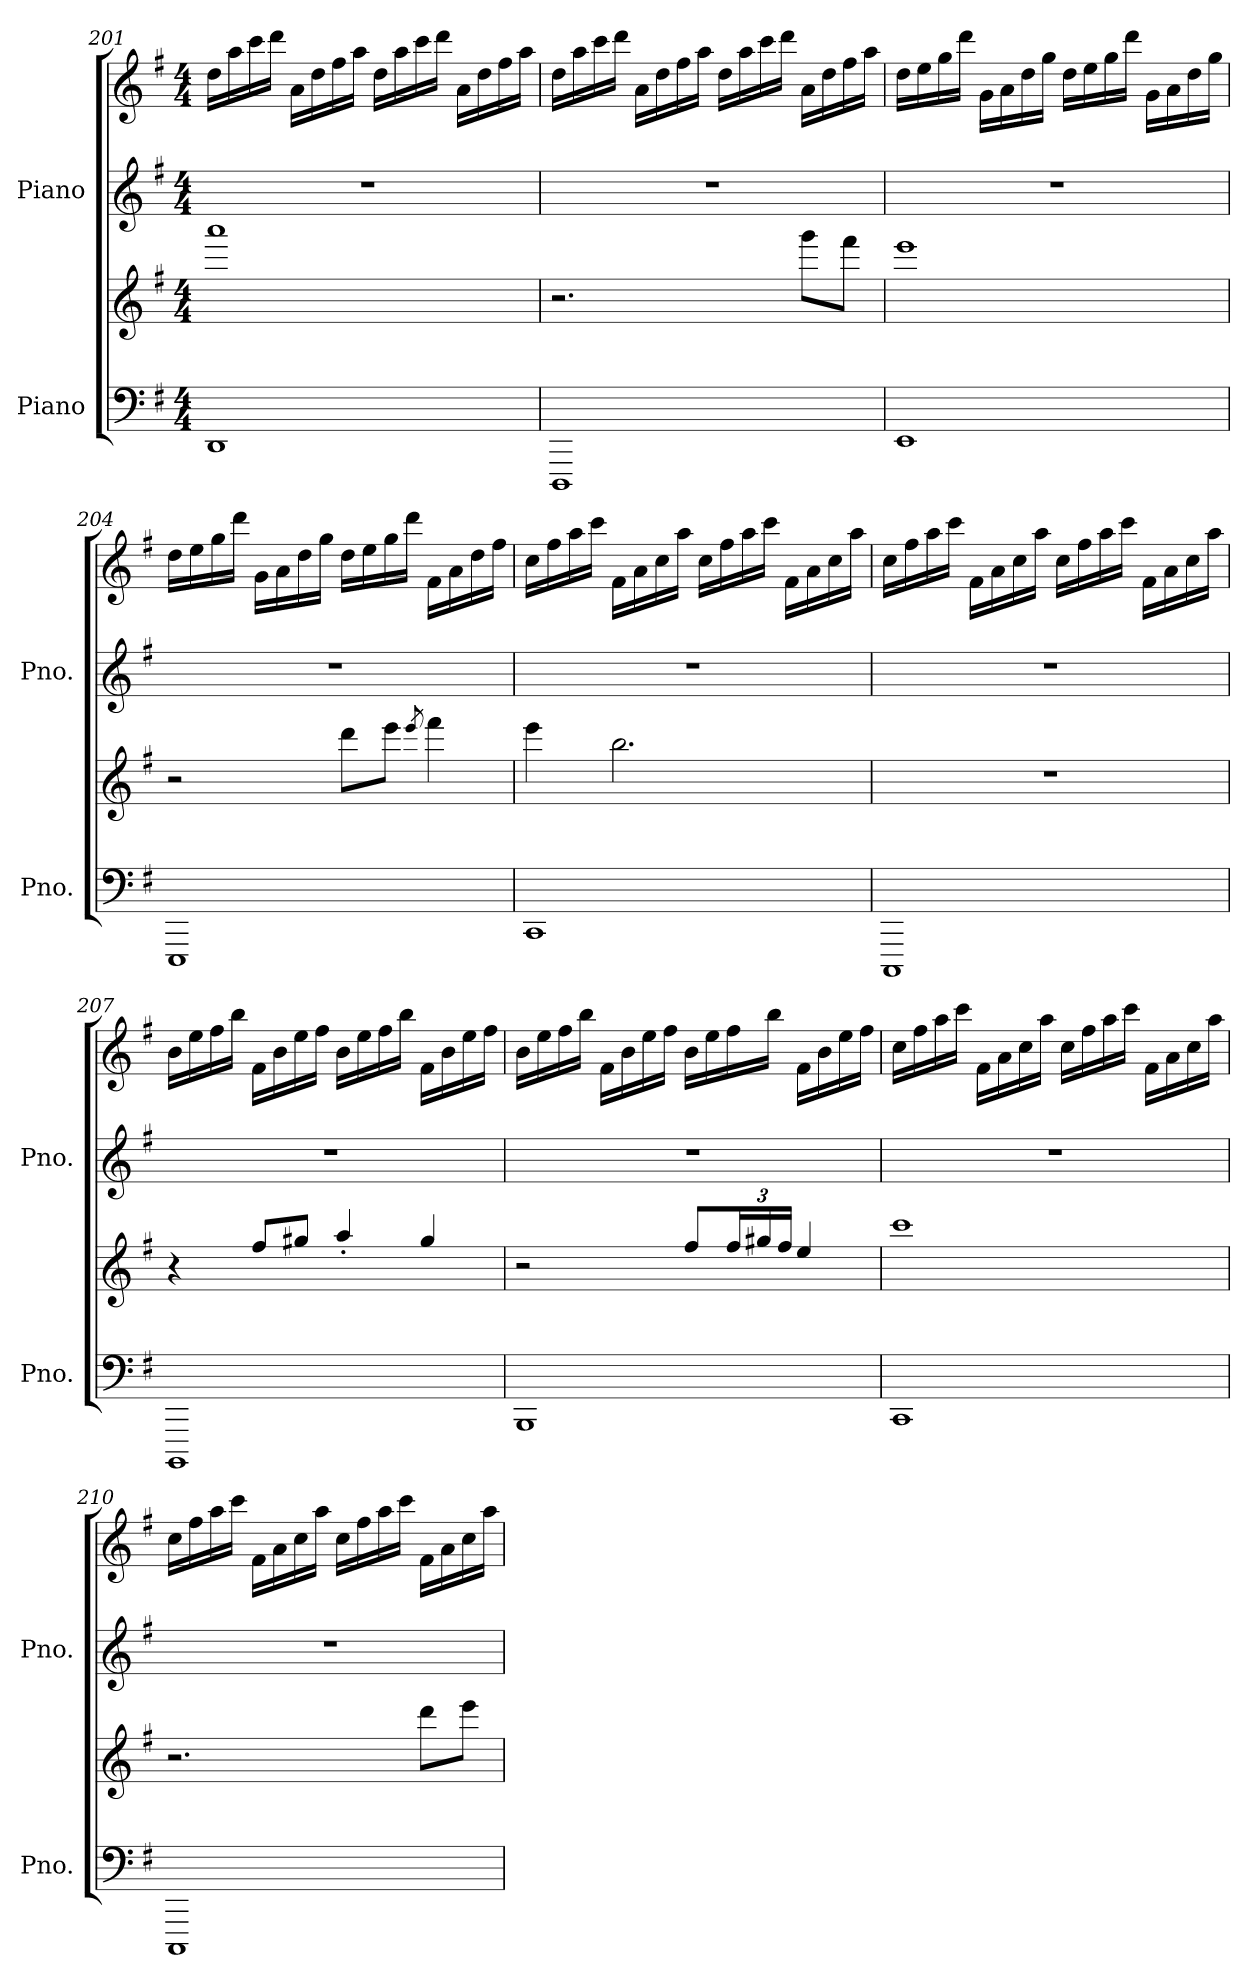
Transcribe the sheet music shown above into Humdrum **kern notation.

**kern	**kern	**kern	**kern
*part2	*part2	*part1	*part1
*staff4	*staff3	*staff2	*staff1
*I"Piano	*	*I"Piano	*
*I'Pno.	*	*I'Pno.	*
!!LO:PB:g=z
*clefF4	*clefG2	*clefG2	*clefG2
*k[f#]	*k[f#]	*k[f#]	*k[f#]
*M4/4	*M4/4	*M4/4	*M4/4
=201	=201	=201	=201
1DD	1aaa	1r	16dd\LL
.	.	.	16aa\
.	.	.	16ccc\
.	.	.	16ddd\JJ
.	.	.	16a\LL
.	.	.	16dd\
.	.	.	16ff#\
.	.	.	16aa\JJ
.	.	.	16dd\LL
.	.	.	16aa\
.	.	.	16ccc\
.	.	.	16ddd\JJ
.	.	.	16a\LL
.	.	.	16dd\
.	.	.	16ff#\
.	.	.	16aa\JJ
=202	=202	=202	=202
1DDD	2.r	1r	16dd\LL
.	.	.	16aa\
.	.	.	16ccc\
.	.	.	16ddd\JJ
.	.	.	16a\LL
.	.	.	16dd\
.	.	.	16ff#\
.	.	.	16aa\JJ
.	.	.	16dd\LL
.	.	.	16aa\
.	.	.	16ccc\
.	.	.	16ddd\JJ
.	8ggg\L	.	16a\LL
.	.	.	16dd\
.	8fff#\J	.	16ff#\
.	.	.	16aa\JJ
!!LO:LB:g=z
=203	=203	=203	=203
1EE	1eee	1r	16dd\LL
.	.	.	16ee\
.	.	.	16gg\
.	.	.	16ddd\JJ
.	.	.	16g\LL
.	.	.	16a\
.	.	.	16dd\
.	.	.	16gg\JJ
.	.	.	16dd\LL
.	.	.	16ee\
.	.	.	16gg\
.	.	.	16ddd\JJ
.	.	.	16g\LL
.	.	.	16a\
.	.	.	16dd\
.	.	.	16gg\JJ
=204	=204	=204	=204
1EEE	2r	1r	16dd\LL
.	.	.	16ee\
.	.	.	16gg\
.	.	.	16ddd\JJ
.	.	.	16g\LL
.	.	.	16a\
.	.	.	16dd\
.	.	.	16gg\JJ
.	8ddd\L	.	16dd\LL
.	.	.	16ee\
.	8eee\J	.	16gg\
.	.	.	16ddd\JJ
.	8qeee/	.	.
.	4fff#\	.	16f#\LL
.	.	.	16a\
.	.	.	16dd\
.	.	.	16ff#\JJ
!!LO:LB:g=z
=205	=205	=205	=205
1CC	4eee\	1r	16cc\LL
.	.	.	16ff#\
.	.	.	16aa\
.	.	.	16ccc\JJ
.	2.bb\	.	16f#\LL
.	.	.	16a\
.	.	.	16cc\
.	.	.	16aa\JJ
.	.	.	16cc\LL
.	.	.	16ff#\
.	.	.	16aa\
.	.	.	16ccc\JJ
.	.	.	16f#\LL
.	.	.	16a\
.	.	.	16cc\
.	.	.	16aa\JJ
=206	=206	=206	=206
1CCC	1r	1r	16cc\LL
.	.	.	16ff#\
.	.	.	16aa\
.	.	.	16ccc\JJ
.	.	.	16f#\LL
.	.	.	16a\
.	.	.	16cc\
.	.	.	16aa\JJ
.	.	.	16cc\LL
.	.	.	16ff#\
.	.	.	16aa\
.	.	.	16ccc\JJ
.	.	.	16f#\LL
.	.	.	16a\
.	.	.	16cc\
.	.	.	16aa\JJ
!!LO:PB:g=z
=207	=207	=207	=207
1BBBB	4r	1r	16b\LL
.	.	.	16ee\
.	.	.	16ff#\
.	.	.	16bb\JJ
.	8ff#/L	.	16f#\LL
.	.	.	16b\
.	8gg#X/J	.	16ee\
.	.	.	16ff#\JJ
.	4aa'/	.	16b\LL
.	.	.	16ee\
.	.	.	16ff#\
.	.	.	16bb\JJ
.	4gg#/	.	16f#\LL
.	.	.	16b\
.	.	.	16ee\
.	.	.	16ff#\JJ
=208	=208	=208	=208
1BBB	2r	1r	16b\LL
.	.	.	16ee\
.	.	.	16ff#\
.	.	.	16bb\JJ
.	.	.	16f#\LL
.	.	.	16b\
.	.	.	16ee\
.	.	.	16ff#\JJ
.	8ff#/L	.	16b\LL
.	.	.	16ee\
*	*Xbrackettup	*	*
.	24ff#/L	.	16ff#\
.	24gg#X/	.	.
.	.	.	16bb\JJ
.	24ff#/JJ	.	.
.	4ee/	.	16f#\LL
.	.	.	16b\
.	.	.	16ee\
.	.	.	16ff#\JJ
!!LO:LB:g=z
=209	=209	=209	=209
1CC	1ccc	1r	16cc\LL
.	.	.	16ff#\
.	.	.	16aa\
.	.	.	16ccc\JJ
.	.	.	16f#\LL
.	.	.	16a\
.	.	.	16cc\
.	.	.	16aa\JJ
.	.	.	16cc\LL
.	.	.	16ff#\
.	.	.	16aa\
.	.	.	16ccc\JJ
.	.	.	16f#\LL
.	.	.	16a\
.	.	.	16cc\
.	.	.	16aa\JJ
=210	=210	=210	=210
1CCC	2.r	1r	16cc\LL
.	.	.	16ff#\
.	.	.	16aa\
.	.	.	16ccc\JJ
.	.	.	16f#\LL
.	.	.	16a\
.	.	.	16cc\
.	.	.	16aa\JJ
.	.	.	16cc\LL
.	.	.	16ff#\
.	.	.	16aa\
.	.	.	16ccc\JJ
.	8ddd\L	.	16f#\LL
.	.	.	16a\
.	8eee\J	.	16cc\
.	.	.	16aa\JJ
=	=	=	=
*-	*-	*-	*-
